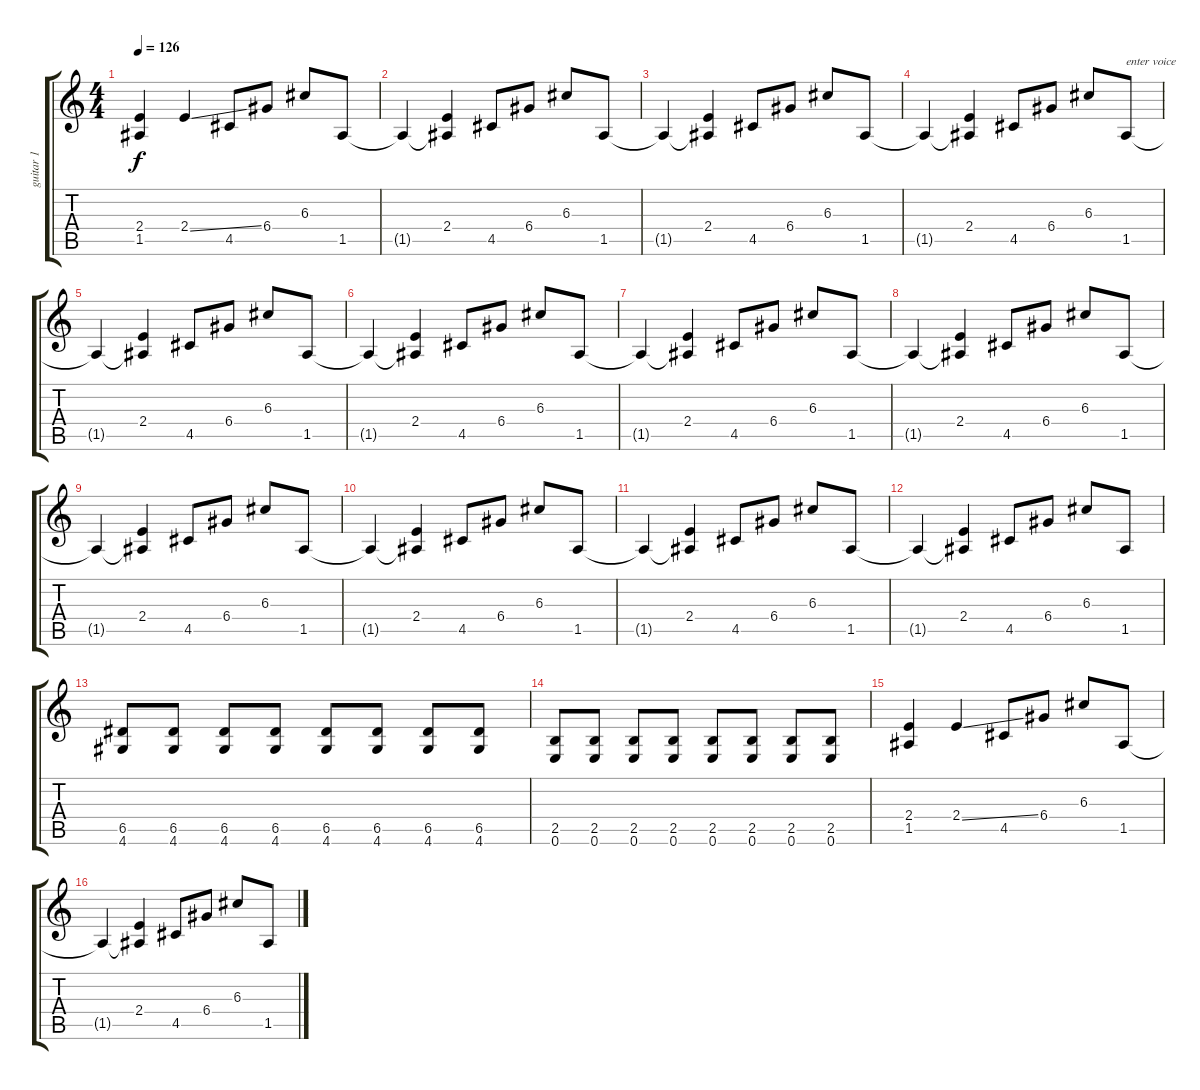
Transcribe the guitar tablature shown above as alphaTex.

\track ("guitar 1 " "guitar 1 ") {instrument electricguitarclean}
\staff {score tabs}
\tuning (E4 B3 G3 D3 A2 E2) {hide}
\ts (4 4)
\tempo 126
\clef g2
\ks c
(2.4 1.5).4{dy f instrument electricguitarclean} 2.4{ss}.4 4.5.8 6.4.8 6.3.8 1.5.8 |
1.5{t}.4 (2.4 1.5{t}).4 4.5.8 6.4.8 6.3.8 1.5.8 |
1.5{t}.4 (2.4 1.5{t}).4 4.5.8 6.4.8 6.3.8 1.5.8 |
1.5{t}.4 (2.4 1.5{t}).4 4.5.8 6.4.8 6.3.8 1.5.8{txt "enter voice"} |
1.5{t}.4 (2.4 1.5{t}).4 4.5.8 6.4.8 6.3.8 1.5.8 |
1.5{t}.4 (2.4 1.5{t}).4 4.5.8 6.4.8 6.3.8 1.5.8 |
1.5{t}.4 (2.4 1.5{t}).4 4.5.8 6.4.8 6.3.8 1.5.8 |
1.5{t}.4 (2.4 1.5{t}).4 4.5.8 6.4.8 6.3.8 1.5.8 |
1.5{t}.4 (2.4 1.5{t}).4 4.5.8 6.4.8 6.3.8 1.5.8 |
1.5{t}.4 (2.4 1.5{t}).4 4.5.8 6.4.8 6.3.8 1.5.8 |
1.5{t}.4 (2.4 1.5{t}).4 4.5.8 6.4.8 6.3.8 1.5.8 |
1.5{t}.4 (2.4 1.5{t}).4 4.5.8 6.4.8 6.3.8 1.5.8 |
(6.5 4.6).8 (6.5 4.6).8 (6.5 4.6).8 (6.5 4.6).8 (6.5 4.6).8 (6.5 4.6).8 (6.5 4.6).8 (6.5 4.6).8 |
(2.5 0.6).8 (2.5 0.6).8 (2.5 0.6).8 (2.5 0.6).8 (2.5 0.6).8 (2.5 0.6).8 (2.5 0.6).8 (2.5 0.6).8 |
(2.4 1.5).4 2.4{ss}.4 4.5.8 6.4.8 6.3.8 1.5.8 |
1.5{t}.4 (2.4 1.5{t}).4 4.5.8 6.4.8 6.3.8 1.5.8
